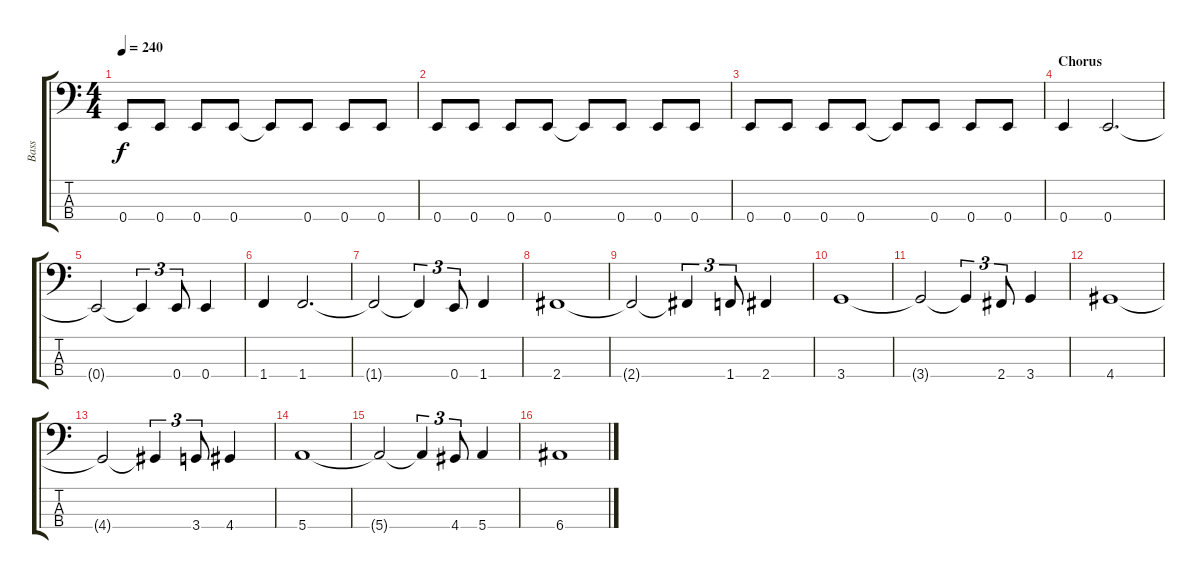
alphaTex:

\track ("Bass" "Bass") {instrument electricbassfinger}
\staff {score tabs}
\tuning (G2 D2 A1 E1) {hide}
\ts (4 4)
\tempo 240
\clef f4
\ks c
0.4.8{dy f} 0.4.8 0.4.8 0.4.8 0.4{t}.8 0.4.8 0.4.8 0.4.8 |
0.4.8 0.4.8 0.4.8 0.4.8 0.4{t}.8 0.4.8 0.4.8 0.4.8 |
0.4.8 0.4.8 0.4.8 0.4.8 0.4{t}.8 0.4.8 0.4.8 0.4.8 |
\section ("" "Chorus")
0.4.4 0.4.2{d} |
0.4{t}.2 0.4{t}.4{tu (3 2)} 0.4.8{tu (3 2)} 0.4.4 |
1.4.4 1.4.2{d} |
1.4{t}.2 1.4{t}.4{tu (3 2)} 0.4.8{tu (3 2)} 1.4.4 |
2.4.1 |
2.4{t}.2 2.4{t}.4{tu (3 2)} 1.4.8{tu (3 2)} 2.4.4 |
3.4.1 |
3.4{t}.2 3.4{t}.4{tu (3 2)} 2.4.8{tu (3 2)} 3.4.4 |
4.4.1 |
4.4{t}.2 4.4{t}.4{tu (3 2)} 3.4.8{tu (3 2)} 4.4.4 |
5.4.1 |
5.4{t}.2 5.4{t}.4{tu (3 2)} 4.4.8{tu (3 2)} 5.4.4 |
6.4.1
